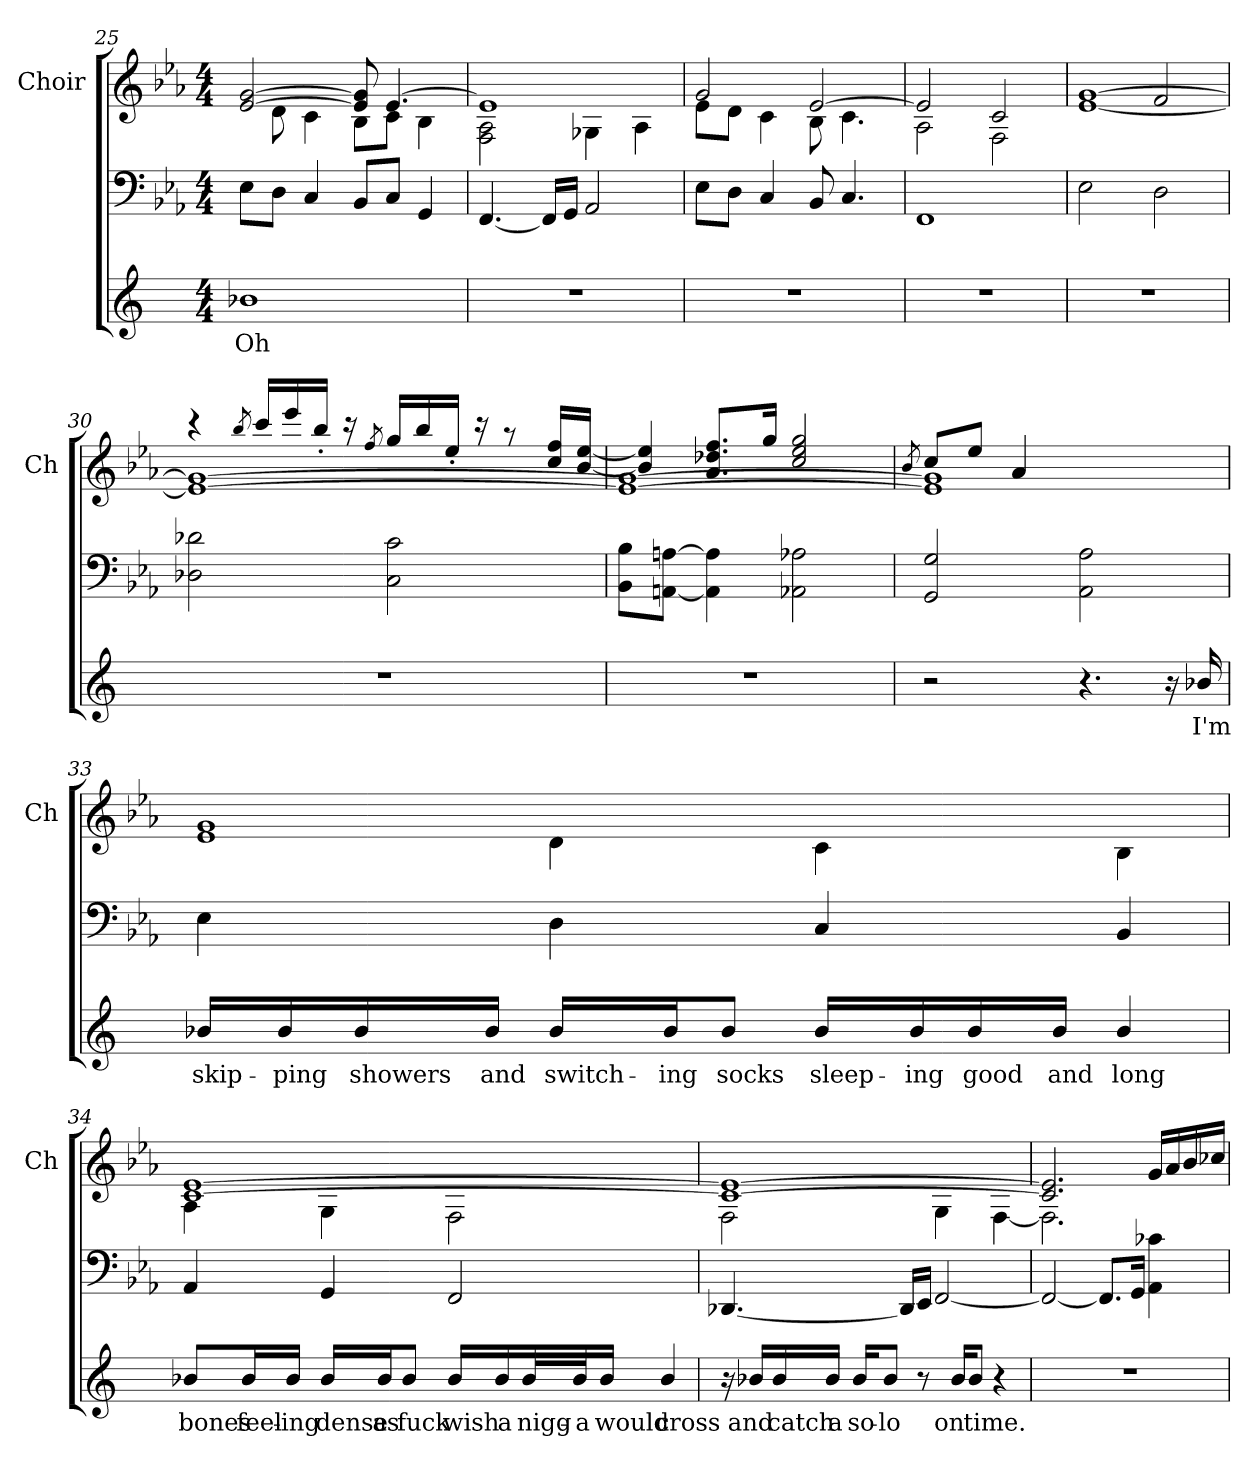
**kern	**text	**kern	**kern
*part2	*part2	*part2	*part1
*staff3	*staff3	*staff2	*staff1
*	*	*	*I"Choir
*	*	*	*I'Ch
*clefG2	*	*clefF4	*clefG2
*k[]	*	*k[b-e-a-]	*k[b-e-a-]
*M4/4	*	*M4/4	*M4/4
=25	=25	=25	=25
*	*	*	*^
1b-X	Oh	8E-\L	[2e-/ [2g/	8ryy
.	.	8D\J	.	8d\
.	.	4C/	.	4c\
.	.	8BB-/L	8e-]/ 8g]/	8B-\L
.	.	8C/J	[4.e-/	8c\J
.	.	4GG/	.	4B-\
=26	=26	=26	=26	=26
1r	.	[4.FF/	1e-]	2F\ 2A-\
.	.	16FF/LL]	.	.
.	.	16GG/JJ	.	.
.	.	2AA-/	.	4G-X\
.	.	.	.	4A-\
!!LO:LB:g=z	!!
=27	=27	=27	=27	=27
1r	.	8E-\L	2g/	8e-\L
.	.	8D\J	.	8d\J
.	.	4C/	.	4c\
.	.	8BB-/	[2e-/	8B-\
.	.	4.C/	.	4.c\
=28	=28	=28	=28	=28
1r	.	1FF	2e-/]	2A-\
.	.	.	2c/	2F\
=29	=29	=29	=29	=29
1r	.	2E-\	[1e- [1g	2ryy
.	.	2D\	.	2f/
=30	=30	=30	=30	=30
1r	.	2D-X\ 2d-X\	1e-_ 1g_	4rccc
.	.	.	.	8qbb-/
.	.	.	.	16ccc/LL
.	.	.	.	16eee-/
.	.	.	.	16bb-'/JJ
.	.	.	.	16rccc
.	.	.	.	8qff/
.	.	2C\ 2c\	.	16gg/LL
.	.	.	.	16bb-/
.	.	.	.	16ee-'/JJ
.	.	.	.	16rccc
.	.	.	.	8raa
.	.	.	.	16cc/ 16ff/LL
.	.	.	.	[16b-/ [16ee-/JJ
=31	=31	=31	=31	=31
1r	.	8BB-\ 8B-\L	1e-_ 1g_	4b-]/ 4ee-]/
.	.	[8AAn\ [8An\J	.	.
.	.	4AA]\ 4A]\	.	8.a-/ 8.dd-X/ 8.ff/L
.	.	.	.	16gg/Jk
.	.	2AA-X\ 2A-X\	.	2cc/ 2ee-/ 2gg/
!!LO:LB:g=z	!!
=32	=32	=32	=32	=32
.	.	.	.	8qb-/
2r	.	2GG/ 2G/	1e-] 1g]	8cc/L
.	.	.	.	8ee-/J
.	.	.	.	4a-/
4.r	.	2AA-\ 2A-\	.	2ryy
16r	.	.	.	.
16b-X/	I'm	.	.	.
=33	=33	=33	=33	=33
16b-X/LL	skip-	4E-\	1e- 1g	4ryy
16b-/	-ping	.	.	.
16b-/	showers	.	.	.
16b-/JJ	and	.	.	.
16b-/LL	switch-	4D\	.	4d\
16b-/J	-ing	.	.	.
8b-/J	socks	.	.	.
16b-/LL	sleep-	4C/	.	4c\
16b-/	-ing	.	.	.
16b-/	good	.	.	.
16b-/JJ	and	.	.	.
4b-/	long	4BB-/	.	4B-\
!!LO:PB:g=z	!!
=34	=34	=34	=34	=34
8b-X/L	bones	4AA-/	[1c [1e-	4A-\
16b-/L	feel-	.	.	.
16b-/JJ	-ing	.	.	.
16b-/LL	dense	4GG/	.	4G\
16b-/J	as	.	.	.
8b-/J	fuck	.	.	.
16b-/LL	wish	2FF/	.	2F\
16b-/	a	.	.	.
32b-/L	nigg-	.	.	.
32b-/J	-a	.	.	.
16b-/JJ	would	.	.	.
4b-/	cross	.	.	.
=35	=35	=35	=35	=35
16r	.	[4.DD-X/	1c_ 1e-_	2F\
16b-X/LL	and	.	.	.
16b-/	catch	.	.	.
16b-/JJ	a	.	.	.
16b-/KL	so-	.	.	.
8b-/J	-lo	.	.	.
.	.	16DD-/LL]	.	.
8r	.	16EE-/JJ	.	.
.	.	[2FF/	.	4G\
16b-/KL	on	.	.	.
8b-/J	time.	.	.	.
4r	.	.	.	[4F\
=36	=36	=36	=36	=36
1r	.	2FF/_	2.c]/ 2.e-]/	2.F\]
.	.	8.FF/L]	.	.
.	.	16GG/Jk	.	.
.	.	4AA-\ 4c-X\	16g/LL	4ryy
.	.	.	16a-/	.
.	.	.	16b-/	.
.	.	.	16cc-X/JJ	.
*	*	*	*v	*v
=	=	=	=
*-	*-	*-	*-
